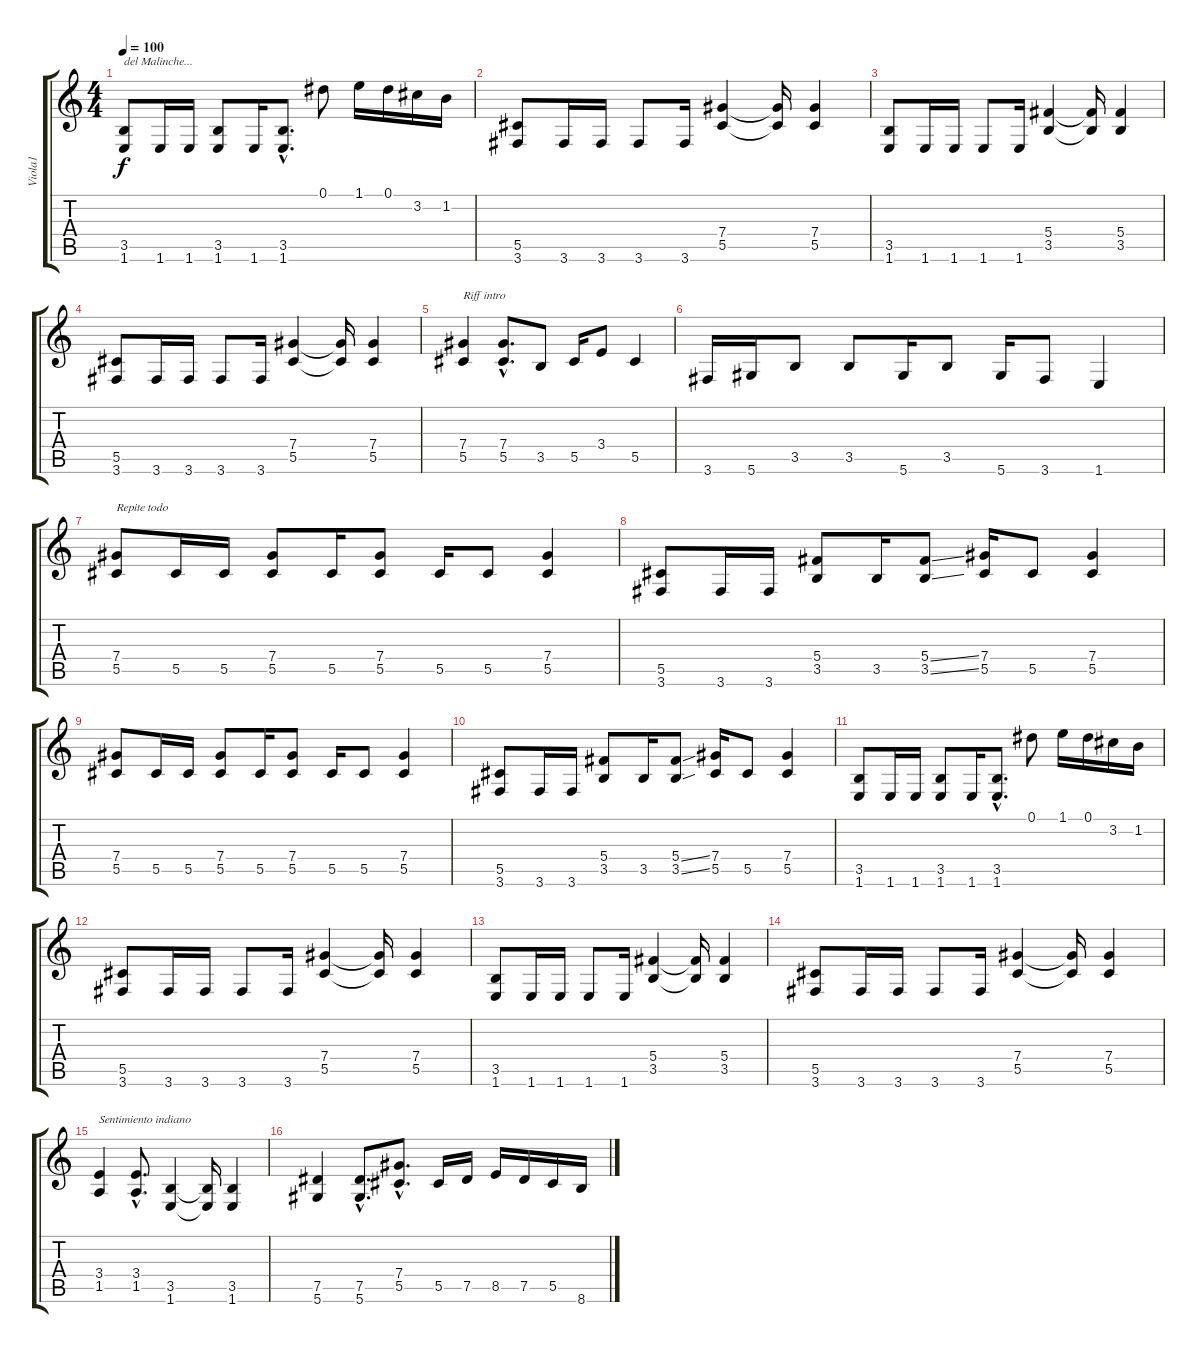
\track ("Viola1" "Viola1") {instrument overdrivenguitar}
\staff {score tabs}
\tuning (Eb4 Bb3 Gb3 Db3 Ab2 Eb2) {hide}
\ts (4 4)
\tempo 100
\clef g2
\ks c
(3.5 1.6).8{txt "del Malinche..." dy f} 1.6.16 1.6.16 (3.5 1.6).8 1.6.16 (3.5{hac} 1.6{hac}).8{d} 0.1.8 1.1.16 0.1.16 3.2.16 1.2.16 |
(5.5 3.6).8 3.6.16 3.6.16 3.6.8 3.6.16 (7.4 5.5).4 (7.4{t} 5.5{t}).16 (7.4 5.5).4 |
(3.5 1.6).8 1.6.16 1.6.16 1.6.8 1.6.16 (5.4 3.5).4 (5.4{t} 3.5{t}).16 (5.4 3.5).4 |
(5.5 3.6).8 3.6.16 3.6.16 3.6.8 3.6.16 (7.4 5.5).4 (7.4{t} 5.5{t}).16 (7.4 5.5).4 |
(7.4 5.5).4{txt "Riff intro"} (7.4{hac} 5.5{hac}).8{d} 3.5.8 5.5.16 3.4.8 5.5.4 |
3.6.16 5.6.16 3.5.8 3.5.8 5.6.16 3.5.8 5.6.16 3.6.8 1.6.4 |
(7.4 5.5).8{txt "Repite todo"} 5.5.16 5.5.16 (7.4 5.5).8 5.5.16 (7.4 5.5).8 5.5.16 5.5.8 (7.4 5.5).4 |
(5.5 3.6).8 3.6.16 3.6.16 (5.4 3.5).8 3.5.16 (5.4{ss} 3.5{ss}).8 (7.4 5.5).16 5.5.8 (7.4 5.5).4 |
(7.4 5.5).8 5.5.16 5.5.16 (7.4 5.5).8 5.5.16 (7.4 5.5).8 5.5.16 5.5.8 (7.4 5.5).4 |
(5.5 3.6).8 3.6.16 3.6.16 (5.4 3.5).8 3.5.16 (5.4{ss} 3.5{ss}).8 (7.4 5.5).16 5.5.8 (7.4 5.5).4 |
(3.5 1.6).8 1.6.16 1.6.16 (3.5 1.6).8 1.6.16 (3.5{hac} 1.6{hac}).8{d} 0.1.8 1.1.16 0.1.16 3.2.16 1.2.16 |
(5.5 3.6).8 3.6.16 3.6.16 3.6.8 3.6.16 (7.4 5.5).4 (7.4{t} 5.5{t}).16 (7.4 5.5).4 |
(3.5 1.6).8 1.6.16 1.6.16 1.6.8 1.6.16 (5.4 3.5).4 (5.4{t} 3.5{t}).16 (5.4 3.5).4 |
(5.5 3.6).8 3.6.16 3.6.16 3.6.8 3.6.16 (7.4 5.5).4 (7.4{t} 5.5{t}).16 (7.4 5.5).4 |
(3.4 1.5).4{txt "Sentimiento indiano"} (3.4{hac} 1.5{hac}).8{d} (3.5 1.6).4 (3.5{t} 1.6{t}).16 (3.5 1.6).4 |
(7.5 5.6).4 (7.5{hac} 5.6{hac}).8{d} (7.4{hac} 5.5{hac}).8{d} 5.5.16 7.5.16 8.5.16 7.5.16 5.5.16 8.6.16
